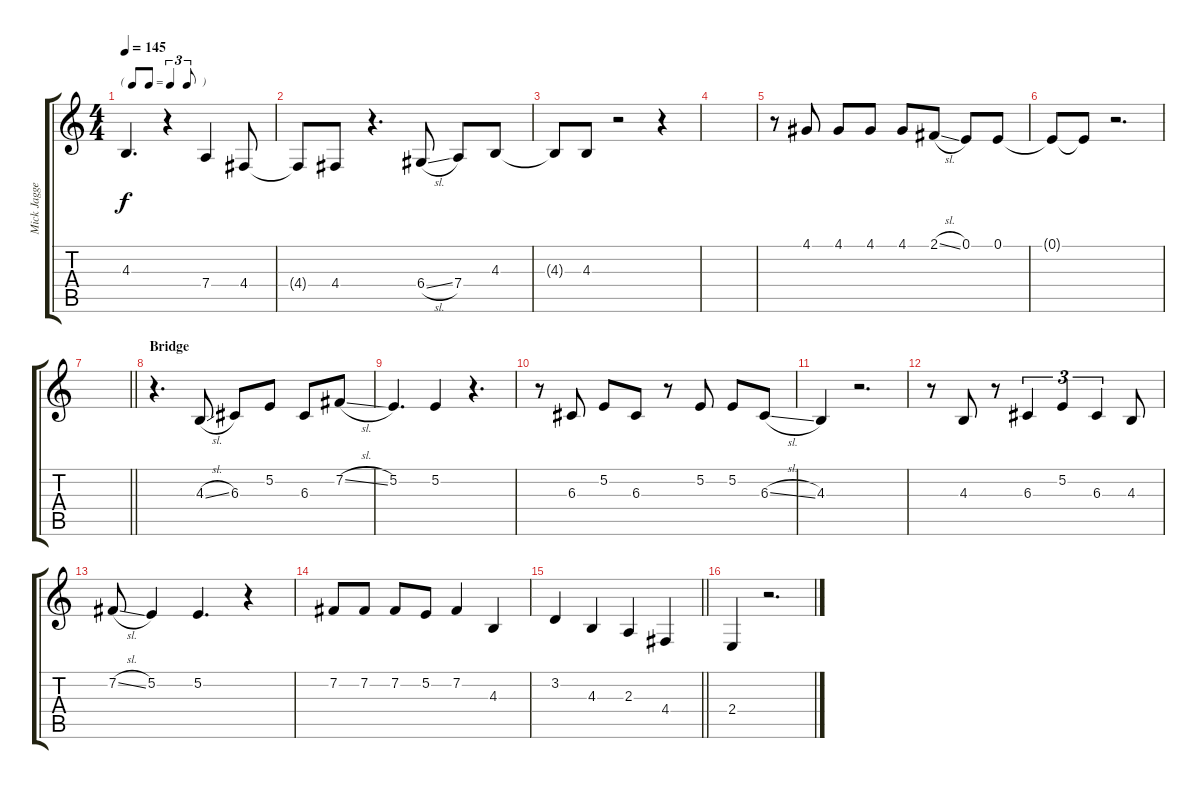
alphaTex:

\track ("Mick Jagger" "Mick Jagge") {instrument trombone}
\staff {score tabs}
\tuning (E4 B3 G3 D3 A2 E2) {hide}
\ts (4 4)
\tf triplet8th
\tempo 145
\clef g2
\ks c
4.3.4{d dy f} r.4 7.4.4 4.4.8 |
4.4{t}.8 4.4.8 r.4{d} 6.4{sl}.8 7.4.8 4.3.8 |
4.3{t}.8 4.3.8 r.2 r.4 |
|
r.8 4.1.8 4.1.8 4.1.8 4.1.8 2.1{sl}.8 0.1.8 0.1.8 |
0.1{t}.8 0.1{t}.8 r.2{d} |
\barLineRight lightlight
|
\section ("" "Bridge")
r.4{d} 4.3{sl}.8 6.3.8 5.2.8 6.3.8 7.2{sl}.8 |
5.2.4{d} 5.2.4 r.4{d} |
r.8 6.3.8 5.2.8 6.3.8 r.8 5.2.8 5.2.8 6.3{sl}.8 |
4.3.4 r.2{d} |
r.8 4.3.8 r.8 6.3.4{tu (3 2)} 5.2.4{tu (3 2)} 6.3.4{tu (3 2)} 4.3.8 |
7.2{sl}.8 5.2.4 5.2.4{d} r.4 |
7.2.8 7.2.8 7.2.8 5.2.8 7.2.4 4.3.4 |
\barLineRight lightlight
3.2.4 4.3.4 2.3.4 4.4.4 |
2.4.4 r.2{d}
